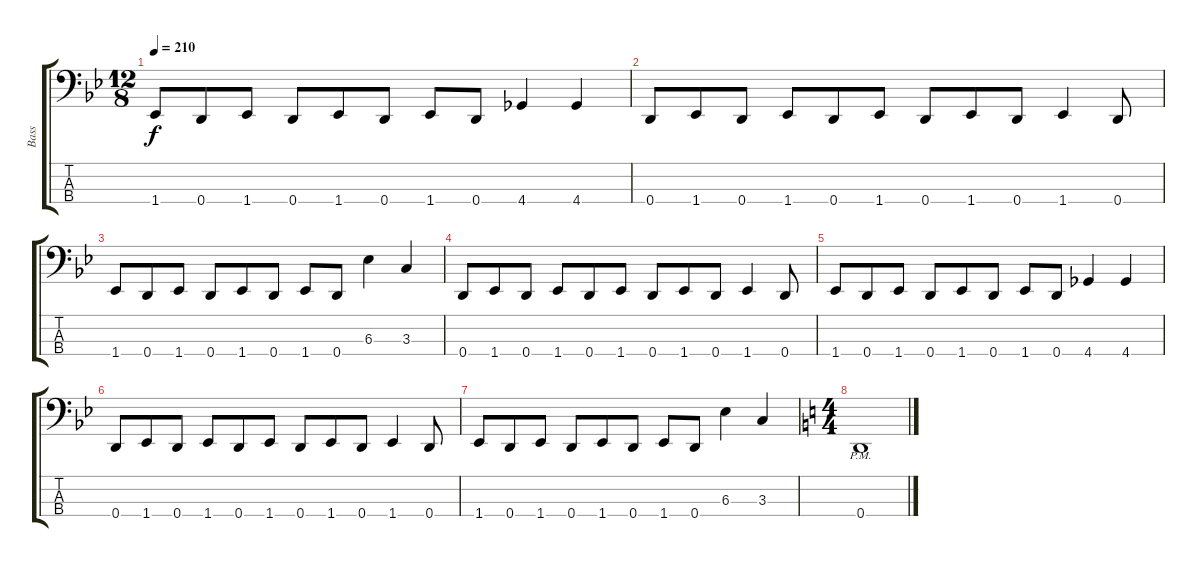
\track ("Bass" "Bass") {instrument electricbasspick}
\staff {score tabs}
\tuning (G2 D2 A1 D1) {hide}
\ts (12 8)
\tempo 210
\clef f4
\ks bb
1.4.8{dy f} 0.4.8 1.4.8 0.4.8 1.4.8 0.4.8 1.4.8 0.4.8 4.4.4 4.4.4 |
0.4.8 1.4.8 0.4.8 1.4.8 0.4.8 1.4.8 0.4.8 1.4.8 0.4.8 1.4.4 0.4.8 |
1.4.8 0.4.8 1.4.8 0.4.8 1.4.8 0.4.8 1.4.8 0.4.8 6.3.4 3.3.4 |
0.4.8 1.4.8 0.4.8 1.4.8 0.4.8 1.4.8 0.4.8 1.4.8 0.4.8 1.4.4 0.4.8 |
1.4.8 0.4.8 1.4.8 0.4.8 1.4.8 0.4.8 1.4.8 0.4.8 4.4.4 4.4.4 |
0.4.8 1.4.8 0.4.8 1.4.8 0.4.8 1.4.8 0.4.8 1.4.8 0.4.8 1.4.4 0.4.8 |
1.4.8 0.4.8 1.4.8 0.4.8 1.4.8 0.4.8 1.4.8 0.4.8 6.3.4 3.3.4 |
\ts (4 4)
\ks c
0.4{pm}.1
